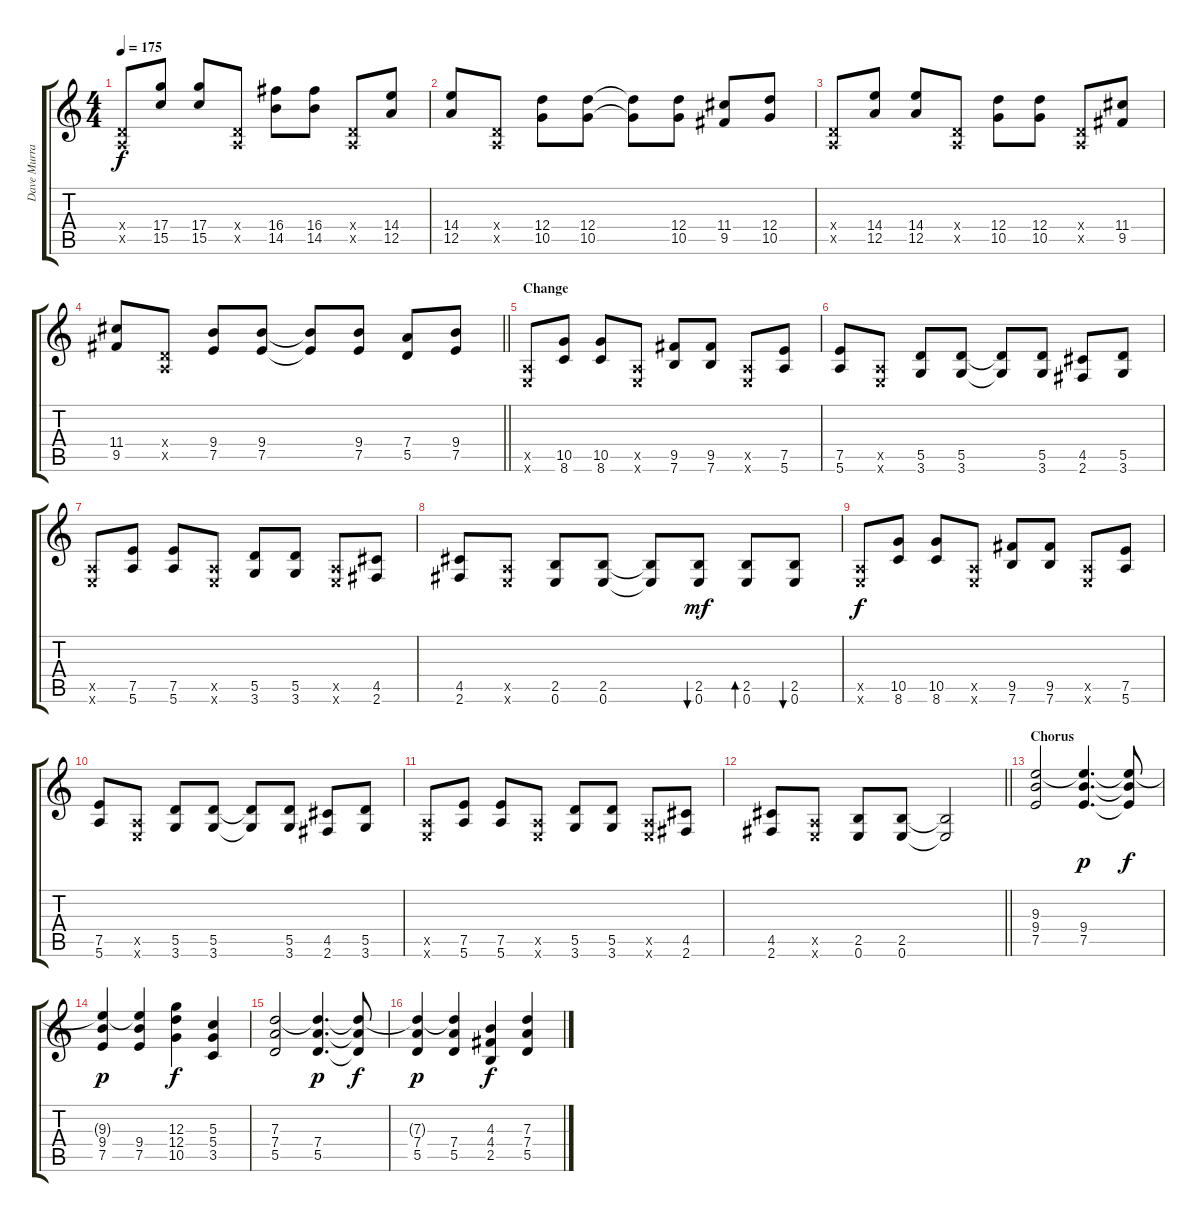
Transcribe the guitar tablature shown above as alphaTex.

\track ("Dave Murray" "Dave Murra") {instrument distortionguitar}
\staff {score tabs}
\tuning (E4 B3 G3 D3 A2 E2) {hide}
\ts (4 4)
\tempo 175
\clef g2
\ks c
(0.4{x} 0.5{x}).8{dy f} (17.4 15.5).8 (17.4 15.5).8 (0.4{x} 0.5{x}).8 (16.4 14.5).8 (16.4 14.5).8 (0.4{x} 0.5{x}).8 (14.4 12.5).8 |
(14.4 12.5).8 (0.4{x} 0.5{x}).8 (12.4 10.5).8 (12.4 10.5).8 (12.4{t} 10.5{t}).8 (12.4 10.5).8 (11.4 9.5).8 (12.4 10.5).8 |
(0.4{x} 0.5{x}).8 (14.4 12.5).8 (14.4 12.5).8 (0.4{x} 0.5{x}).8 (12.4 10.5).8 (12.4 10.5).8 (0.4{x} 0.5{x}).8 (11.4 9.5).8 |
\barLineRight lightlight
(11.4 9.5).8 (0.4{x} 0.5{x}).8 (9.4 7.5).8 (9.4 7.5).8 (9.4{t} 7.5{t}).8 (9.4 7.5).8 (7.4 5.5).8 (9.4 7.5).8 |
\section ("" "Change")
(0.5{x} 0.6{x}).8 (10.5 8.6).8 (10.5 8.6).8 (0.5{x} 0.6{x}).8 (9.5 7.6).8 (9.5 7.6).8 (0.5{x} 0.6{x}).8 (7.5 5.6).8 |
(7.5 5.6).8 (0.5{x} 0.6{x}).8 (5.5 3.6).8 (5.5 3.6).8 (5.5{t} 3.6{t}).8 (5.5 3.6).8 (4.5 2.6).8 (5.5 3.6).8 |
(0.5{x} 0.6{x}).8 (7.5 5.6).8 (7.5 5.6).8 (0.5{x} 0.6{x}).8 (5.5 3.6).8 (5.5 3.6).8 (0.5{x} 0.6{x}).8 (4.5 2.6).8 |
(4.5 2.6).8 (0.5{x} 0.6{x}).8 (2.5 0.6).8 (2.5 0.6).8 (2.5{t} 0.6{t}).8 (2.5 0.6).8{bu 30 dy mf} (2.5 0.6).8{bd 30} (2.5 0.6).8{bu 30} |
(0.5{x} 0.6{x}).8{dy f} (10.5 8.6).8 (10.5 8.6).8 (0.5{x} 0.6{x}).8 (9.5 7.6).8 (9.5 7.6).8 (0.5{x} 0.6{x}).8 (7.5 5.6).8 |
(7.5 5.6).8 (0.5{x} 0.6{x}).8 (5.5 3.6).8 (5.5 3.6).8 (5.5{t} 3.6{t}).8 (5.5 3.6).8 (4.5 2.6).8 (5.5 3.6).8 |
(0.5{x} 0.6{x}).8 (7.5 5.6).8 (7.5 5.6).8 (0.5{x} 0.6{x}).8 (5.5 3.6).8 (5.5 3.6).8 (0.5{x} 0.6{x}).8 (4.5 2.6).8 |
\barLineRight lightlight
(4.5 2.6).8 (0.5{x} 0.6{x}).8 (2.5 0.6).8 (2.5 0.6).8 (2.5{t} 0.6{t}).2 |
\section ("" "Chorus")
(9.3 9.4 7.5).2 (9.3{t} 9.4 7.5).4{d dy p} (9.3{t} 9.4{t} 7.5{t}).8{dy f} |
(9.3{t} 9.4 7.5).4{dy p} (9.3{t} 9.4 7.5).4 (12.3 12.4 10.5).4{dy f} (5.3 5.4 3.5).4 |
(7.3 7.4 5.5).2 (7.3{t} 7.4 5.5).4{d dy p} (7.3{t} 7.4{t} 5.5{t}).8{dy f} |
(7.3{t} 7.4 5.5).4{dy p} (7.3{t} 7.4 5.5).4 (4.3 4.4 2.5).4{dy f} (7.3 7.4 5.5).4
